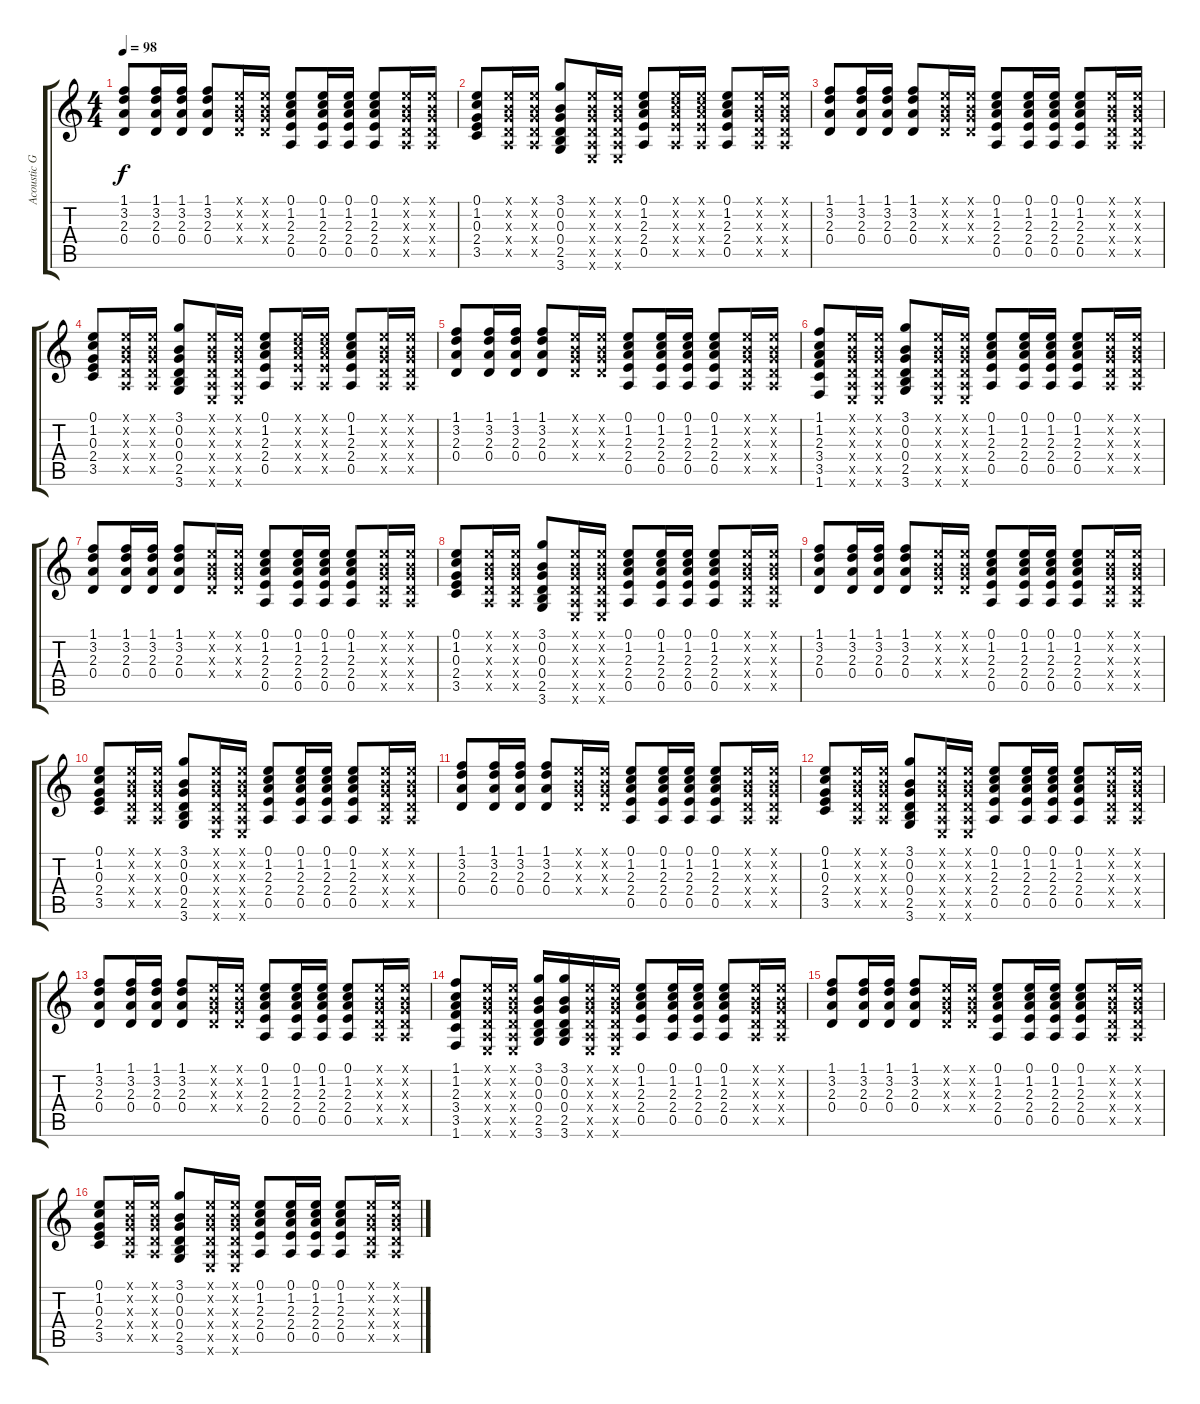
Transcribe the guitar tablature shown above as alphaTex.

\track ("Acoustic Guitar I" "Acoustic G") {instrument acousticguitarnylon}
\staff {score tabs}
\tuning (E4 B3 G3 D3 A2 E2) {hide}
\ts (4 4)
\tempo 98
\clef g2
\ks c
(1.1 3.2 2.3 0.4).8{dy f} (1.1 3.2 2.3 0.4).16 (1.1 3.2 2.3 0.4).16 (1.1 3.2 2.3 0.4).8 (0.1{x} 0.2{x} 0.3{x} 0.4{x}).16 (0.1{x} 0.2{x} 0.3{x} 0.4{x}).16 (0.1 1.2 2.3 2.4 0.5).8 (0.1 1.2 2.3 2.4 0.5).16 (0.1 1.2 2.3 2.4 0.5).16 (0.1 1.2 2.3 2.4 0.5).8 (0.1{x} 0.2{x} 0.3{x} 0.4{x} 0.5{x}).16 (0.1{x} 0.2{x} 0.3{x} 0.4{x} 0.5{x}).16 |
(0.1 1.2 0.3 2.4 3.5).8 (0.1{x} 0.2{x} 0.3{x} 0.4{x} 0.5{x}).16 (0.1{x} 0.2{x} 0.3{x} 0.4{x} 0.5{x}).16 (3.1 0.2 0.3 0.4 2.5 3.6).8 (0.1{x} 0.2{x} 0.3{x} 0.4{x} 0.5{x} 0.6{x}).16 (0.1{x} 0.2{x} 0.3{x} 0.4{x} 0.5{x} 0.6{x}).16 (0.1 1.2 2.3 2.4 0.5).8 (0.1{x} 1.2{x} 2.3{x} 2.4{x} 0.5{x}).16 (0.1{x} 1.2{x} 2.3{x} 2.4{x} 0.5{x}).16 (0.1 1.2 2.3 2.4 0.5).8 (0.1{x} 0.2{x} 0.3{x} 0.4{x} 0.5{x}).16 (0.1{x} 0.2{x} 0.3{x} 0.4{x} 0.5{x}).16 |
(1.1 3.2 2.3 0.4).8 (1.1 3.2 2.3 0.4).16 (1.1 3.2 2.3 0.4).16 (1.1 3.2 2.3 0.4).8 (0.1{x} 0.2{x} 0.3{x} 0.4{x}).16 (0.1{x} 0.2{x} 0.3{x} 0.4{x}).16 (0.1 1.2 2.3 2.4 0.5).8 (0.1 1.2 2.3 2.4 0.5).16 (0.1 1.2 2.3 2.4 0.5).16 (0.1 1.2 2.3 2.4 0.5).8 (0.1{x} 0.2{x} 0.3{x} 0.4{x} 0.5{x}).16 (0.1{x} 0.2{x} 0.3{x} 0.4{x} 0.5{x}).16 |
(0.1 1.2 0.3 2.4 3.5).8 (0.1{x} 0.2{x} 0.3{x} 0.4{x} 0.5{x}).16 (0.1{x} 0.2{x} 0.3{x} 0.4{x} 0.5{x}).16 (3.1 0.2 0.3 0.4 2.5 3.6).8 (0.1{x} 0.2{x} 0.3{x} 0.4{x} 0.5{x} 0.6{x}).16 (0.1{x} 0.2{x} 0.3{x} 0.4{x} 0.5{x} 0.6{x}).16 (0.1 1.2 2.3 2.4 0.5).8 (0.1{x} 1.2{x} 2.3{x} 2.4{x} 0.5{x}).16 (0.1{x} 1.2{x} 2.3{x} 2.4{x} 0.5{x}).16 (0.1 1.2 2.3 2.4 0.5).8 (0.1{x} 0.2{x} 0.3{x} 0.4{x} 0.5{x}).16 (0.1{x} 0.2{x} 0.3{x} 0.4{x} 0.5{x}).16 |
(1.1 3.2 2.3 0.4).8 (1.1 3.2 2.3 0.4).16 (1.1 3.2 2.3 0.4).16 (1.1 3.2 2.3 0.4).8 (0.1{x} 0.2{x} 0.3{x} 0.4{x}).16 (0.1{x} 0.2{x} 0.3{x} 0.4{x}).16 (0.1 1.2 2.3 2.4 0.5).8 (0.1 1.2 2.3 2.4 0.5).16 (0.1 1.2 2.3 2.4 0.5).16 (0.1 1.2 2.3 2.4 0.5).8 (0.1{x} 0.2{x} 0.3{x} 0.4{x} 0.5{x}).16 (0.1{x} 0.2{x} 0.3{x} 0.4{x} 0.5{x}).16 |
(1.1 1.2 2.3 3.4 3.5 1.6).8 (0.1{x} 0.2{x} 0.3{x} 0.4{x} 0.5{x} 0.6{x}).16 (0.1{x} 0.2{x} 0.3{x} 0.4{x} 0.5{x} 0.6{x}).16 (3.1 0.2 0.3 0.4 2.5 3.6).8 (0.1{x} 0.2{x} 0.3{x} 0.4{x} 0.5{x} 0.6{x}).16 (0.1{x} 0.2{x} 0.3{x} 0.4{x} 0.5{x} 0.6{x}).16 (0.1 1.2 2.3 2.4 0.5).8 (0.1 1.2 2.3 2.4 0.5).16 (0.1 1.2 2.3 2.4 0.5).16 (0.1 1.2 2.3 2.4 0.5).8 (0.1{x} 0.2{x} 0.3{x} 0.4{x} 0.5{x}).16 (0.1{x} 0.2{x} 0.3{x} 0.4{x} 0.5{x}).16 |
(1.1 3.2 2.3 0.4).8 (1.1 3.2 2.3 0.4).16 (1.1 3.2 2.3 0.4).16 (1.1 3.2 2.3 0.4).8 (0.1{x} 0.2{x} 0.3{x} 0.4{x}).16 (0.1{x} 0.2{x} 0.3{x} 0.4{x}).16 (0.1 1.2 2.3 2.4 0.5).8 (0.1 1.2 2.3 2.4 0.5).16 (0.1 1.2 2.3 2.4 0.5).16 (0.1 1.2 2.3 2.4 0.5).8 (0.1{x} 0.2{x} 0.3{x} 0.4{x} 0.5{x}).16 (0.1{x} 0.2{x} 0.3{x} 0.4{x} 0.5{x}).16 |
(0.1 1.2 0.3 2.4 3.5).8 (0.1{x} 0.2{x} 0.3{x} 0.4{x} 0.5{x}).16 (0.1{x} 0.2{x} 0.3{x} 0.4{x} 0.5{x}).16 (3.1 0.2 0.3 0.4 2.5 3.6).8 (0.1{x} 0.2{x} 0.3{x} 0.4{x} 0.5{x} 0.6{x}).16 (0.1{x} 0.2{x} 0.3{x} 0.4{x} 0.5{x} 0.6{x}).16 (0.1 1.2 2.3 2.4 0.5).8 (0.1 1.2 2.3 2.4 0.5).16 (0.1 1.2 2.3 2.4 0.5).16 (0.1 1.2 2.3 2.4 0.5).8 (0.1{x} 0.2{x} 0.3{x} 0.4{x} 0.5{x}).16 (0.1{x} 0.2{x} 0.3{x} 0.4{x} 0.5{x}).16 |
(1.1 3.2 2.3 0.4).8 (1.1 3.2 2.3 0.4).16 (1.1 3.2 2.3 0.4).16 (1.1 3.2 2.3 0.4).8 (0.1{x} 0.2{x} 0.3{x} 0.4{x}).16 (0.1{x} 0.2{x} 0.3{x} 0.4{x}).16 (0.1 1.2 2.3 2.4 0.5).8 (0.1 1.2 2.3 2.4 0.5).16 (0.1 1.2 2.3 2.4 0.5).16 (0.1 1.2 2.3 2.4 0.5).8 (0.1{x} 0.2{x} 0.3{x} 0.4{x} 0.5{x}).16 (0.1{x} 0.2{x} 0.3{x} 0.4{x} 0.5{x}).16 |
(0.1 1.2 0.3 2.4 3.5).8 (0.1{x} 0.2{x} 0.3{x} 0.4{x} 0.5{x}).16 (0.1{x} 0.2{x} 0.3{x} 0.4{x} 0.5{x}).16 (3.1 0.2 0.3 0.4 2.5 3.6).8 (0.1{x} 0.2{x} 0.3{x} 0.4{x} 0.5{x} 0.6{x}).16 (0.1{x} 0.2{x} 0.3{x} 0.4{x} 0.5{x} 0.6{x}).16 (0.1 1.2 2.3 2.4 0.5).8 (0.1 1.2 2.3 2.4 0.5).16 (0.1 1.2 2.3 2.4 0.5).16 (0.1 1.2 2.3 2.4 0.5).8 (0.1{x} 0.2{x} 0.3{x} 0.4{x} 0.5{x}).16 (0.1{x} 0.2{x} 0.3{x} 0.4{x} 0.5{x}).16 |
(1.1 3.2 2.3 0.4).8 (1.1 3.2 2.3 0.4).16 (1.1 3.2 2.3 0.4).16 (1.1 3.2 2.3 0.4).8 (0.1{x} 0.2{x} 0.3{x} 0.4{x}).16 (0.1{x} 0.2{x} 0.3{x} 0.4{x}).16 (0.1 1.2 2.3 2.4 0.5).8 (0.1 1.2 2.3 2.4 0.5).16 (0.1 1.2 2.3 2.4 0.5).16 (0.1 1.2 2.3 2.4 0.5).8 (0.1{x} 0.2{x} 0.3{x} 0.4{x} 0.5{x}).16 (0.1{x} 0.2{x} 0.3{x} 0.4{x} 0.5{x}).16 |
(0.1 1.2 0.3 2.4 3.5).8 (0.1{x} 0.2{x} 0.3{x} 0.4{x} 0.5{x}).16 (0.1{x} 0.2{x} 0.3{x} 0.4{x} 0.5{x}).16 (3.1 0.2 0.3 0.4 2.5 3.6).8 (0.1{x} 0.2{x} 0.3{x} 0.4{x} 0.5{x} 0.6{x}).16 (0.1{x} 0.2{x} 0.3{x} 0.4{x} 0.5{x} 0.6{x}).16 (0.1 1.2 2.3 2.4 0.5).8 (0.1 1.2 2.3 2.4 0.5).16 (0.1 1.2 2.3 2.4 0.5).16 (0.1 1.2 2.3 2.4 0.5).8 (0.1{x} 0.2{x} 0.3{x} 0.4{x} 0.5{x}).16 (0.1{x} 0.2{x} 0.3{x} 0.4{x} 0.5{x}).16 |
(1.1 3.2 2.3 0.4).8 (1.1 3.2 2.3 0.4).16 (1.1 3.2 2.3 0.4).16 (1.1 3.2 2.3 0.4).8 (0.1{x} 0.2{x} 0.3{x} 0.4{x}).16 (0.1{x} 0.2{x} 0.3{x} 0.4{x}).16 (0.1 1.2 2.3 2.4 0.5).8 (0.1 1.2 2.3 2.4 0.5).16 (0.1 1.2 2.3 2.4 0.5).16 (0.1 1.2 2.3 2.4 0.5).8 (0.1{x} 0.2{x} 0.3{x} 0.4{x} 0.5{x}).16 (0.1{x} 0.2{x} 0.3{x} 0.4{x} 0.5{x}).16 |
(1.1 1.2 2.3 3.4 3.5 1.6).8 (0.1{x} 0.2{x} 0.3{x} 0.4{x} 0.5{x} 0.6{x}).16 (0.1{x} 0.2{x} 0.3{x} 0.4{x} 0.5{x} 0.6{x}).16 (3.1 0.2 0.3 0.4 2.5 3.6).16 (3.1 0.2 0.3 0.4 2.5 3.6).16 (0.1{x} 0.2{x} 0.3{x} 0.4{x} 0.5{x} 0.6{x}).16 (0.1{x} 0.2{x} 0.3{x} 0.4{x} 0.5{x} 0.6{x}).16 (0.1 1.2 2.3 2.4 0.5).8 (0.1 1.2 2.3 2.4 0.5).16 (0.1 1.2 2.3 2.4 0.5).16 (0.1 1.2 2.3 2.4 0.5).8 (0.1{x} 0.2{x} 0.3{x} 0.4{x} 0.5{x}).16 (0.1{x} 0.2{x} 0.3{x} 0.4{x} 0.5{x}).16 |
(1.1 3.2 2.3 0.4).8 (1.1 3.2 2.3 0.4).16 (1.1 3.2 2.3 0.4).16 (1.1 3.2 2.3 0.4).8 (0.1{x} 0.2{x} 0.3{x} 0.4{x}).16 (0.1{x} 0.2{x} 0.3{x} 0.4{x}).16 (0.1 1.2 2.3 2.4 0.5).8 (0.1 1.2 2.3 2.4 0.5).16 (0.1 1.2 2.3 2.4 0.5).16 (0.1 1.2 2.3 2.4 0.5).8 (0.1{x} 0.2{x} 0.3{x} 0.4{x} 0.5{x}).16 (0.1{x} 0.2{x} 0.3{x} 0.4{x} 0.5{x}).16 |
(0.1 1.2 0.3 2.4 3.5).8 (0.1{x} 0.2{x} 0.3{x} 0.4{x} 0.5{x}).16 (0.1{x} 0.2{x} 0.3{x} 0.4{x} 0.5{x}).16 (3.1 0.2 0.3 0.4 2.5 3.6).8 (0.1{x} 0.2{x} 0.3{x} 0.4{x} 0.5{x} 0.6{x}).16 (0.1{x} 0.2{x} 0.3{x} 0.4{x} 0.5{x} 0.6{x}).16 (0.1 1.2 2.3 2.4 0.5).8 (0.1 1.2 2.3 2.4 0.5).16 (0.1 1.2 2.3 2.4 0.5).16 (0.1 1.2 2.3 2.4 0.5).8 (0.1{x} 0.2{x} 0.3{x} 0.4{x} 0.5{x}).16 (0.1{x} 0.2{x} 0.3{x} 0.4{x} 0.5{x}).16
